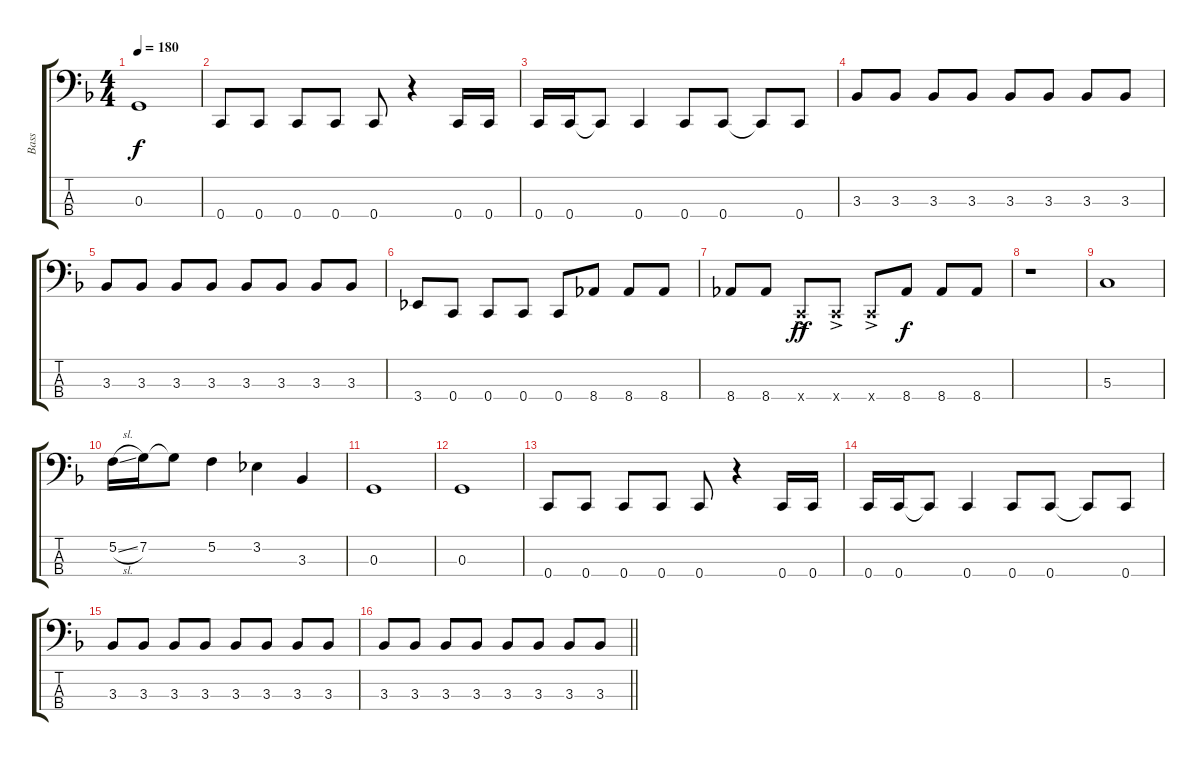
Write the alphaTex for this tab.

\track ("Bass" "Bass") {instrument electricbasspick}
\staff {score tabs}
\tuning (F2 C2 G1 C1) {hide}
\ts (4 4)
\tempo 180
\clef f4
\ks f
0.3.1{dy f} |
0.4.8 0.4.8 0.4.8 0.4.8 0.4.8 r.4 0.4.16 0.4.16 |
0.4.16 0.4.16 0.4{t}.8 0.4.4 0.4.8 0.4.8 0.4{t}.8 0.4.8 |
3.3.8 3.3.8 3.3.8 3.3.8 3.3.8 3.3.8 3.3.8 3.3.8 |
3.3.8 3.3.8 3.3.8 3.3.8 3.3.8 3.3.8 3.3.8 3.3.8 |
3.4.8 0.4.8 0.4.8 0.4.8 0.4.8 8.4.8 8.4.8 8.4.8 |
8.4.8 8.4.8 0.4{ac x}.8{dy ff} 0.4{ac x}.8 0.4{ac x}.8 8.4.8{dy f} 8.4.8 8.4.8 |
r.1 |
5.3.1 |
5.2{sl}.16 7.2.16 7.2{t}.8 5.2.4 3.2.4 3.3.4 |
0.3.1 |
0.3.1 |
0.4.8 0.4.8 0.4.8 0.4.8 0.4.8 r.4 0.4.16 0.4.16 |
0.4.16 0.4.16 0.4{t}.8 0.4.4 0.4.8 0.4.8 0.4{t}.8 0.4.8 |
3.3.8 3.3.8 3.3.8 3.3.8 3.3.8 3.3.8 3.3.8 3.3.8 |
\barLineRight lightlight
3.3.8 3.3.8 3.3.8 3.3.8 3.3.8 3.3.8 3.3.8 3.3.8
